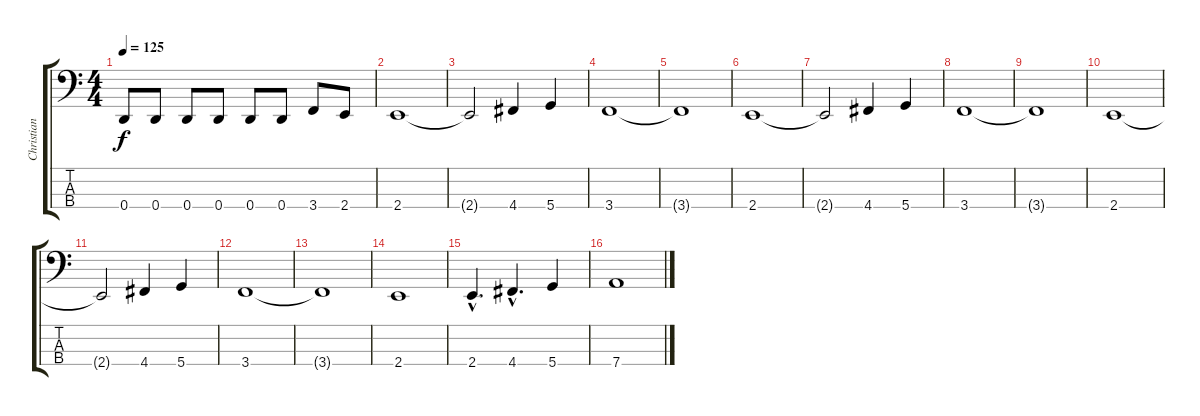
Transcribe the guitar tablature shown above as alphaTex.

\track ("Christian Giesler" "Christian ") {instrument electricbassfinger}
\staff {score tabs}
\tuning (F2 C2 G1 D1) {hide}
\ts (4 4)
\tempo 125
\clef f4
\ks c
0.4.8{dy f} 0.4.8 0.4.8 0.4.8 0.4.8 0.4.8 3.4.8 2.4.8 |
2.4.1 |
2.4{t}.2 4.4.4 5.4.4 |
3.4.1 |
3.4{t}.1 |
2.4.1 |
2.4{t}.2 4.4.4 5.4.4 |
3.4.1 |
3.4{t}.1 |
2.4.1 |
2.4{t}.2 4.4.4 5.4.4 |
3.4.1 |
3.4{t}.1 |
2.4.1 |
2.4{hac}.4{d} 4.4{hac}.4{d} 5.4.4 |
7.4.1
